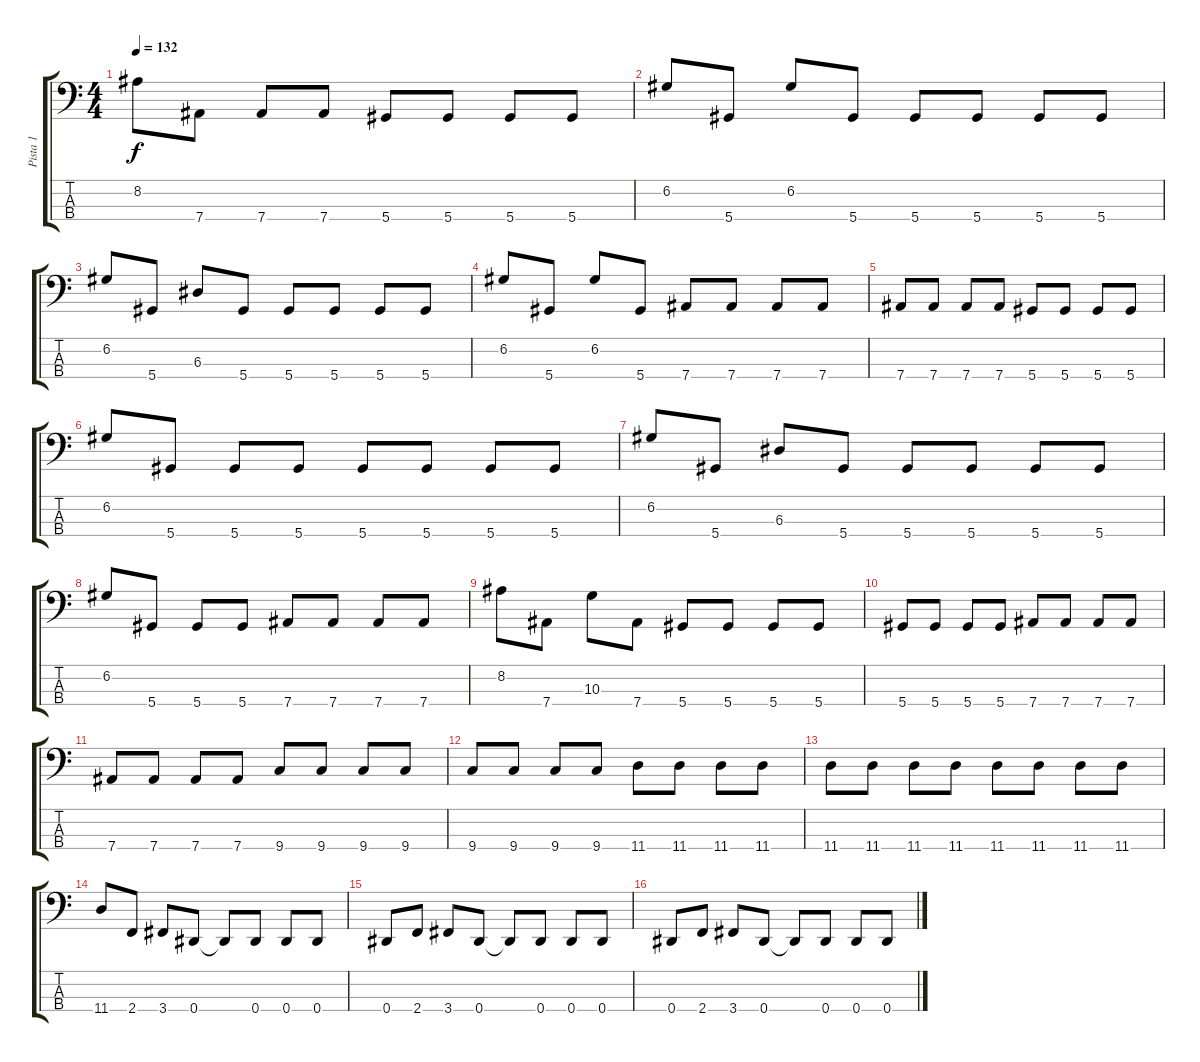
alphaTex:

\track ("Pista 1" "Pista 1") {instrument electricbassfinger}
\staff {score tabs}
\tuning (G2 D2 A1 Eb1) {hide}
\ts (4 4)
\tempo 132
\clef f4
\ks c
8.2.8{dy f} 7.4.8 7.4.8 7.4.8 5.4.8 5.4.8 5.4.8 5.4.8 |
6.2.8 5.4.8 6.2.8 5.4.8 5.4.8 5.4.8 5.4.8 5.4.8 |
6.2.8 5.4.8 6.3.8 5.4.8 5.4.8 5.4.8 5.4.8 5.4.8 |
6.2.8 5.4.8 6.2.8 5.4.8 7.4.8 7.4.8 7.4.8 7.4.8 |
7.4.8 7.4.8 7.4.8 7.4.8 5.4.8 5.4.8 5.4.8 5.4.8 |
6.2.8 5.4.8 5.4.8 5.4.8 5.4.8 5.4.8 5.4.8 5.4.8 |
6.2.8 5.4.8 6.3.8 5.4.8 5.4.8 5.4.8 5.4.8 5.4.8 |
6.2.8 5.4.8 5.4.8 5.4.8 7.4.8 7.4.8 7.4.8 7.4.8 |
8.2.8 7.4.8 10.3.8 7.4.8 5.4.8 5.4.8 5.4.8 5.4.8 |
5.4.8 5.4.8 5.4.8 5.4.8 7.4.8 7.4.8 7.4.8 7.4.8 |
7.4.8 7.4.8 7.4.8 7.4.8 9.4.8 9.4.8 9.4.8 9.4.8 |
9.4.8 9.4.8 9.4.8 9.4.8 11.4.8 11.4.8 11.4.8 11.4.8 |
11.4.8 11.4.8 11.4.8 11.4.8 11.4.8 11.4.8 11.4.8 11.4.8 |
11.4.8 2.4.8 3.4.8 0.4.8 0.4{t}.8 0.4.8 0.4.8 0.4.8 |
0.4.8 2.4.8 3.4.8 0.4.8 0.4{t}.8 0.4.8 0.4.8 0.4.8 |
0.4.8 2.4.8 3.4.8 0.4.8 0.4{t}.8 0.4.8 0.4.8 0.4.8
